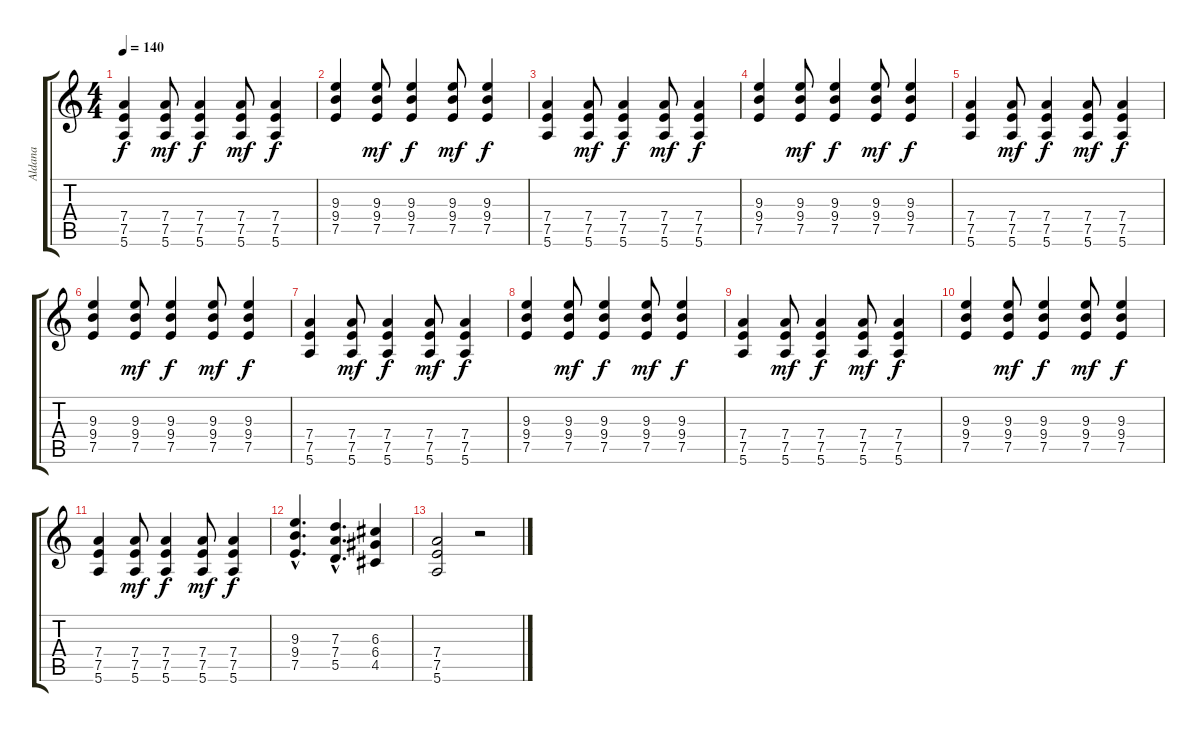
\track ("Aldana" "Aldana") {instrument distortionguitar}
\staff {score tabs}
\tuning (E4 B3 G3 D3 A2 E2) {hide}
\ts (4 4)
\tempo 140
\clef g2
\ks c
(7.4 7.5 5.6).4{dy f} (7.4 7.5 5.6).8{dy mf} (7.4 7.5 5.6).4{dy f} (7.4 7.5 5.6).8{dy mf} (7.4 7.5 5.6).4{dy f} |
(9.3 9.4 7.5).4 (9.3 9.4 7.5).8{dy mf} (9.3 9.4 7.5).4{dy f} (9.3 9.4 7.5).8{dy mf} (9.3 9.4 7.5).4{dy f} |
(7.4 7.5 5.6).4 (7.4 7.5 5.6).8{dy mf} (7.4 7.5 5.6).4{dy f} (7.4 7.5 5.6).8{dy mf} (7.4 7.5 5.6).4{dy f} |
(9.3 9.4 7.5).4 (9.3 9.4 7.5).8{dy mf} (9.3 9.4 7.5).4{dy f} (9.3 9.4 7.5).8{dy mf} (9.3 9.4 7.5).4{dy f} |
(7.4 7.5 5.6).4 (7.4 7.5 5.6).8{dy mf} (7.4 7.5 5.6).4{dy f} (7.4 7.5 5.6).8{dy mf} (7.4 7.5 5.6).4{dy f} |
(9.3 9.4 7.5).4 (9.3 9.4 7.5).8{dy mf} (9.3 9.4 7.5).4{dy f} (9.3 9.4 7.5).8{dy mf} (9.3 9.4 7.5).4{dy f} |
(7.4 7.5 5.6).4 (7.4 7.5 5.6).8{dy mf} (7.4 7.5 5.6).4{dy f} (7.4 7.5 5.6).8{dy mf} (7.4 7.5 5.6).4{dy f} |
(9.3 9.4 7.5).4 (9.3 9.4 7.5).8{dy mf} (9.3 9.4 7.5).4{dy f} (9.3 9.4 7.5).8{dy mf} (9.3 9.4 7.5).4{dy f} |
(7.4 7.5 5.6).4 (7.4 7.5 5.6).8{dy mf} (7.4 7.5 5.6).4{dy f} (7.4 7.5 5.6).8{dy mf} (7.4 7.5 5.6).4{dy f} |
(9.3 9.4 7.5).4 (9.3 9.4 7.5).8{dy mf} (9.3 9.4 7.5).4{dy f} (9.3 9.4 7.5).8{dy mf} (9.3 9.4 7.5).4{dy f} |
(7.4 7.5 5.6).4 (7.4 7.5 5.6).8{dy mf} (7.4 7.5 5.6).4{dy f} (7.4 7.5 5.6).8{dy mf} (7.4 7.5 5.6).4{dy f} |
(9.3{hac} 9.4{hac} 7.5{hac}).4{d} (7.3{hac} 7.4{hac} 5.5{hac}).4{d} (6.3 6.4 4.5).4 |
(7.4 7.5 5.6).2 r.2
